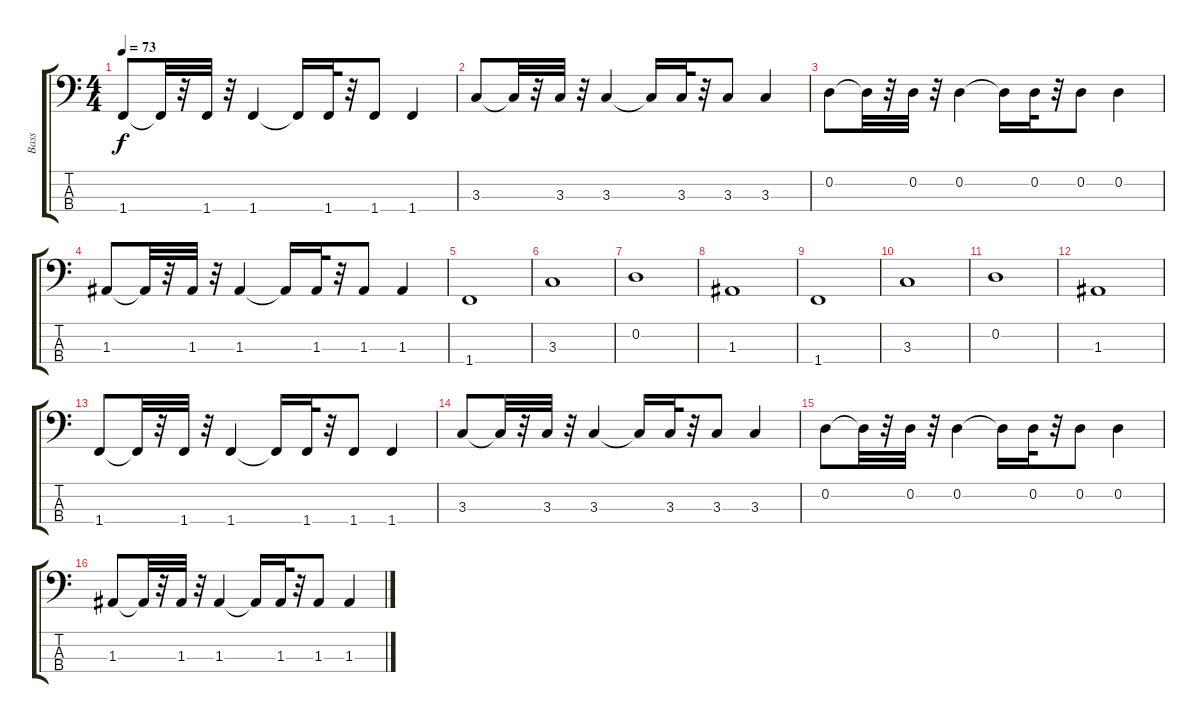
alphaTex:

\track ("Bass" "Bass") {instrument electricbassfinger}
\staff {score tabs}
\tuning (G2 D2 A1 E1) {hide}
\ts (4 4)
\tempo 73
\clef f4
\ks c
1.4.8{dy f} 1.4{t}.32 r.32 1.4.32 r.32 1.4.4 1.4{t}.16 1.4.32 r.32 1.4.8 1.4.4 |
3.3.8 3.3{t}.32 r.32 3.3.32 r.32 3.3.4 3.3{t}.16 3.3.32 r.32 3.3.8 3.3.4 |
0.2.8 0.2{t}.32 r.32 0.2.32 r.32 0.2.4 0.2{t}.16 0.2.32 r.32 0.2.8 0.2.4 |
1.3.8 1.3{t}.32 r.32 1.3.32 r.32 1.3.4 1.3{t}.16 1.3.32 r.32 1.3.8 1.3.4 |
1.4.1 |
3.3.1 |
0.2.1 |
1.3.1 |
1.4.1 |
3.3.1 |
0.2.1 |
1.3.1 |
1.4.8 1.4{t}.32 r.32 1.4.32 r.32 1.4.4 1.4{t}.16 1.4.32 r.32 1.4.8 1.4.4 |
3.3.8 3.3{t}.32 r.32 3.3.32 r.32 3.3.4 3.3{t}.16 3.3.32 r.32 3.3.8 3.3.4 |
0.2.8 0.2{t}.32 r.32 0.2.32 r.32 0.2.4 0.2{t}.16 0.2.32 r.32 0.2.8 0.2.4 |
1.3.8 1.3{t}.32 r.32 1.3.32 r.32 1.3.4 1.3{t}.16 1.3.32 r.32 1.3.8 1.3.4
